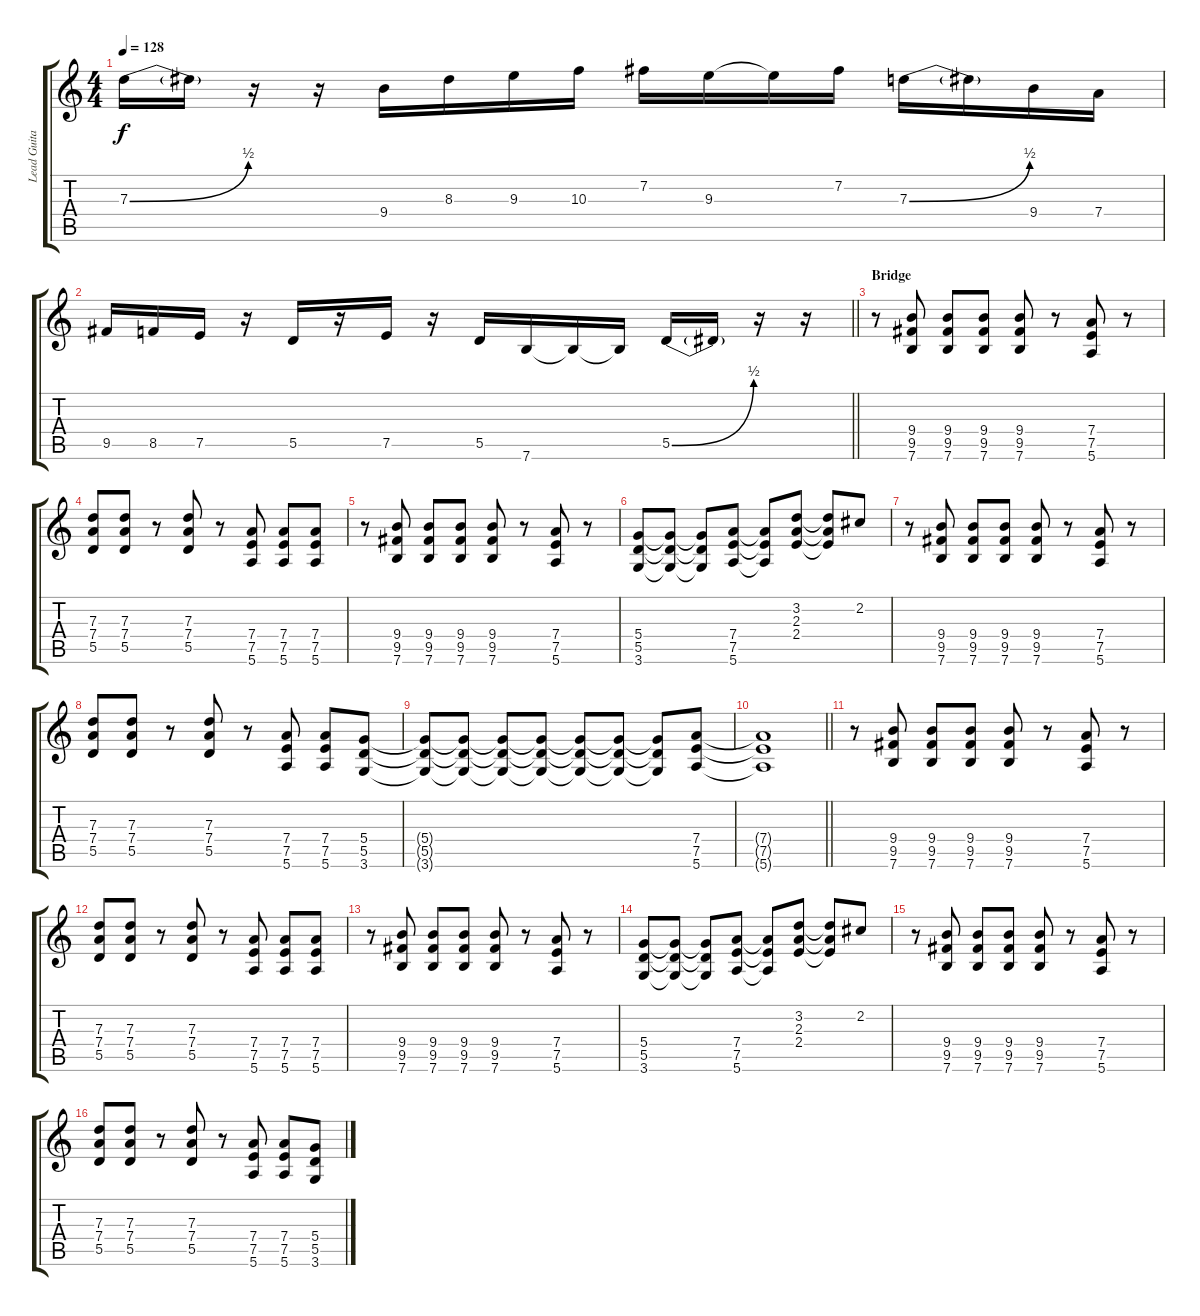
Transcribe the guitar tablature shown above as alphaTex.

\track ("Lead Guitar" "Lead Guita") {instrument distortionguitar}
\staff {score tabs}
\tuning (E4 B3 G3 D3 A2 E2) {hide}
\ts (4 4)
\tempo 128
\clef g2
\ks c
7.3{be (bend 0 0 60 2)}.16{dy f} 7.3{t}.16 r.16 r.16 9.4.16 8.3.16 9.3.16 10.3.16 7.2.16 9.3.16 9.3{t}.16 7.2.16 7.3{be (bend 0 0 60 2)}.16 7.3{t}.16 9.4.16 7.4.16 |
\barLineRight lightlight
9.5.16 8.5.16 7.5.16 r.16 5.5.16 r.16 7.5.16 r.16 5.5.16 7.6.16 7.6{t}.16 7.6{t}.16 5.5{be (bend 0 0 60 2)}.16 5.5{t}.16 r.16 r.16 |
\section ("" "Bridge")
r.8 (9.4 9.5 7.6).8 (9.4 9.5 7.6).8 (9.4 9.5 7.6).8 (9.4 9.5 7.6).8 r.8 (7.4 7.5 5.6).8 r.8 |
(7.3 7.4 5.5).8 (7.3 7.4 5.5).8 r.8 (7.3 7.4 5.5).8 r.8 (7.4 7.5 5.6).8 (7.4 7.5 5.6).8 (7.4 7.5 5.6).8 |
r.8 (9.4 9.5 7.6).8 (9.4 9.5 7.6).8 (9.4 9.5 7.6).8 (9.4 9.5 7.6).8 r.8 (7.4 7.5 5.6).8 r.8 |
(5.4 5.5 3.6).8 (5.4{t} 5.5{t} 3.6{t}).8 (5.4{t} 5.5{t} 3.6{t}).8 (7.4 7.5 5.6).8 (7.4{t} 7.5{t} 5.6{t}).8 (3.2 2.3 2.4).8 (3.2{t} 2.3{t} 2.4{t}).8 2.2.8 |
r.8 (9.4 9.5 7.6).8 (9.4 9.5 7.6).8 (9.4 9.5 7.6).8 (9.4 9.5 7.6).8 r.8 (7.4 7.5 5.6).8 r.8 |
(7.3 7.4 5.5).8 (7.3 7.4 5.5).8 r.8 (7.3 7.4 5.5).8 r.8 (7.4 7.5 5.6).8 (7.4 7.5 5.6).8 (5.4 5.5 3.6).8 |
(5.4{t} 5.5{t} 3.6{t}).8 (5.4{t} 5.5{t} 3.6{t}).8 (5.4{t} 5.5{t} 3.6{t}).8 (5.4{t} 5.5{t} 3.6{t}).8 (5.4{t} 5.5{t} 3.6{t}).8 (5.4{t} 5.5{t} 3.6{t}).8 (5.4{t} 5.5{t} 3.6{t}).8 (7.4 7.5 5.6).8 |
\barLineRight lightlight
(7.4{t} 7.5{t} 5.6{t}).1 |
r.8 (9.4 9.5 7.6).8 (9.4 9.5 7.6).8 (9.4 9.5 7.6).8 (9.4 9.5 7.6).8 r.8 (7.4 7.5 5.6).8 r.8 |
(7.3 7.4 5.5).8 (7.3 7.4 5.5).8 r.8 (7.3 7.4 5.5).8 r.8 (7.4 7.5 5.6).8 (7.4 7.5 5.6).8 (7.4 7.5 5.6).8 |
r.8 (9.4 9.5 7.6).8 (9.4 9.5 7.6).8 (9.4 9.5 7.6).8 (9.4 9.5 7.6).8 r.8 (7.4 7.5 5.6).8 r.8 |
(5.4 5.5 3.6).8 (5.4{t} 5.5{t} 3.6{t}).8 (5.4{t} 5.5{t} 3.6{t}).8 (7.4 7.5 5.6).8 (7.4{t} 7.5{t} 5.6{t}).8 (3.2 2.3 2.4).8 (3.2{t} 2.3{t} 2.4{t}).8 2.2.8 |
r.8 (9.4 9.5 7.6).8 (9.4 9.5 7.6).8 (9.4 9.5 7.6).8 (9.4 9.5 7.6).8 r.8 (7.4 7.5 5.6).8 r.8 |
(7.3 7.4 5.5).8 (7.3 7.4 5.5).8 r.8 (7.3 7.4 5.5).8 r.8 (7.4 7.5 5.6).8 (7.4 7.5 5.6).8 (5.4 5.5 3.6).8
